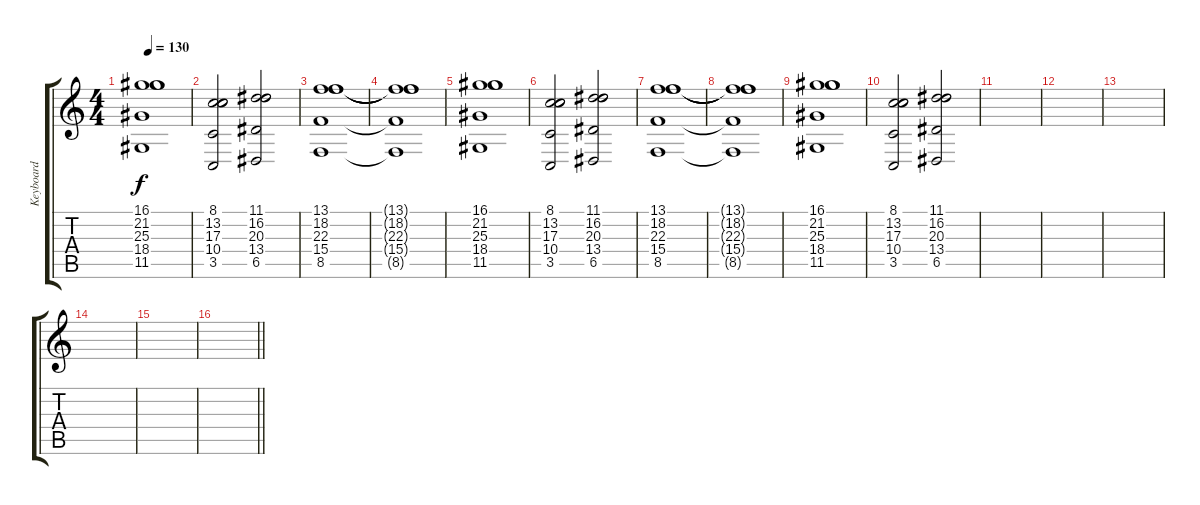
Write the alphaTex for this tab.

\track ("Keyboard" "Keyboard") {instrument synthstrings2}
\staff {score tabs}
\tuning (E4 B3 G3 D3 A2 E2) {hide}
\ts (4 4)
\tempo 130
\clef g2
\ks c
(16.1 21.2 25.3 18.4 11.5).1{dy f} |
(8.1 13.2 17.3 10.4 3.5).2 (11.1 16.2 20.3 13.4 6.5).2 |
(13.1 18.2 22.3 15.4 8.5).1 |
(13.1{t} 18.2{t} 22.3{t} 15.4{t} 8.5{t}).1 |
(16.1 21.2 25.3 18.4 11.5).1 |
(8.1 13.2 17.3 10.4 3.5).2 (11.1 16.2 20.3 13.4 6.5).2 |
(13.1 18.2 22.3 15.4 8.5).1 |
(13.1{t} 18.2{t} 22.3{t} 15.4{t} 8.5{t}).1 |
(16.1 21.2 25.3 18.4 11.5).1 |
(8.1 13.2 17.3 10.4 3.5).2 (11.1 16.2 20.3 13.4 6.5).2 |
|
|
|
|
|
\barLineRight lightlight
